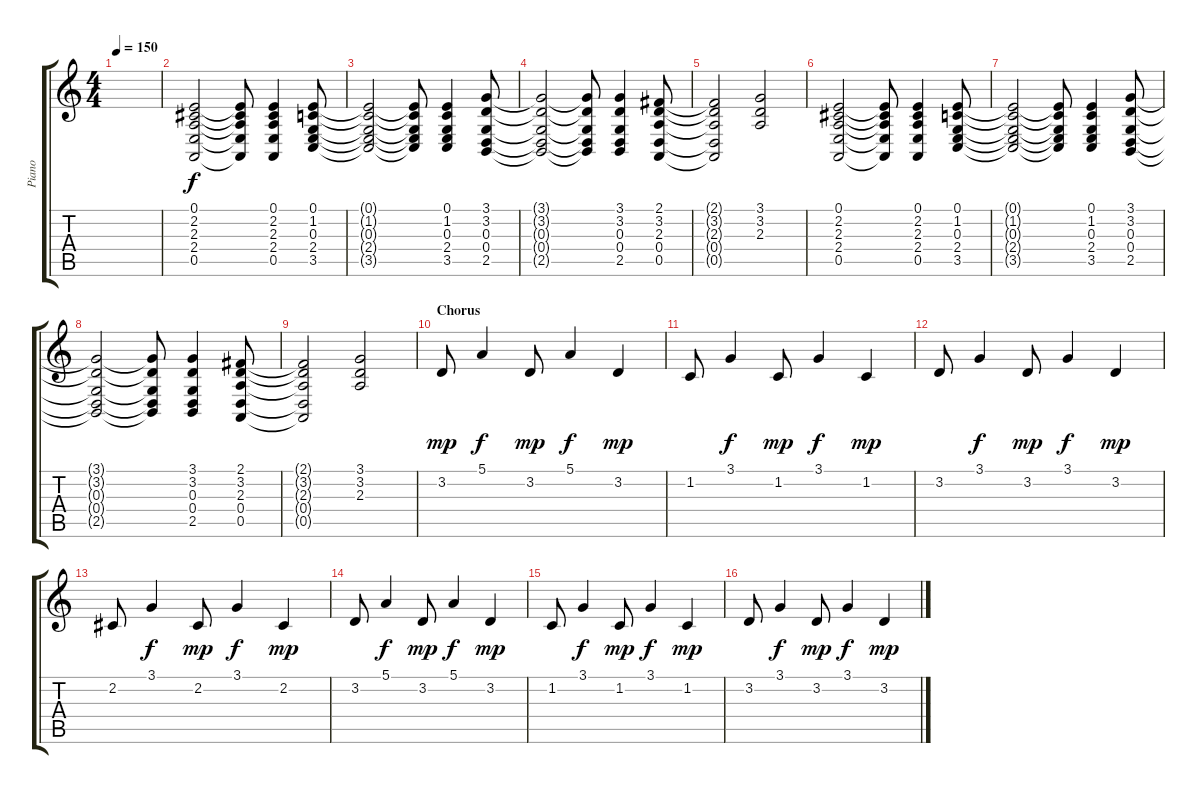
\track ("Piano" "Piano") {instrument acousticgrandpiano}
\staff {score tabs}
\tuning (E4 B3 G3 D3 A2 E2) {hide}
\ts (4 4)
\tempo 150
\clef g2
\ks c
|
(0.1 2.2 2.3 2.4 0.5).2 (0.1{t} 2.2{t} 2.3{t} 2.4{t} 0.5{t}).8 (0.1 2.2 2.3 2.4 0.5).4 (0.1 1.2 0.3 2.4 3.5).8 |
(0.1{t} 1.2{t} 0.3{t} 2.4{t} 3.5{t}).2 (0.1{t} 1.2{t} 0.3{t} 2.4{t} 3.5{t}).8 (0.1 1.2 0.3 2.4 3.5).4 (3.1 3.2 0.3 0.4 2.5).8 |
(3.1{t} 3.2{t} 0.3{t} 0.4{t} 2.5{t}).2 (3.1{t} 3.2{t} 0.3{t} 0.4{t} 2.5{t}).8 (3.1 3.2 0.3 0.4 2.5).4 (2.1 3.2 2.3 0.4 0.5).8 |
(2.1{t} 3.2{t} 2.3{t} 0.4{t} 0.5{t}).2 (3.1 3.2 2.3).2 |
(0.1 2.2 2.3 2.4 0.5).2 (0.1{t} 2.2{t} 2.3{t} 2.4{t} 0.5{t}).8 (0.1 2.2 2.3 2.4 0.5).4 (0.1 1.2 0.3 2.4 3.5).8 |
(0.1{t} 1.2{t} 0.3{t} 2.4{t} 3.5{t}).2 (0.1{t} 1.2{t} 0.3{t} 2.4{t} 3.5{t}).8 (0.1 1.2 0.3 2.4 3.5).4 (3.1 3.2 0.3 0.4 2.5).8 |
(3.1{t} 3.2{t} 0.3{t} 0.4{t} 2.5{t}).2 (3.1{t} 3.2{t} 0.3{t} 0.4{t} 2.5{t}).8 (3.1 3.2 0.3 0.4 2.5).4 (2.1 3.2 2.3 0.4 0.5).8 |
(2.1{t} 3.2{t} 2.3{t} 0.4{t} 0.5{t}).2 (3.1 3.2 2.3).2 |
\section ("" "Chorus")
3.2.8{dy mp} 5.1.4{dy f} 3.2.8{dy mp} 5.1.4{dy f} 3.2.4{dy mp} |
1.2.8 3.1.4{dy f} 1.2.8{dy mp} 3.1.4{dy f} 1.2.4{dy mp} |
3.2.8 3.1.4{dy f} 3.2.8{dy mp} 3.1.4{dy f} 3.2.4{dy mp} |
2.2.8 3.1.4{dy f} 2.2.8{dy mp} 3.1.4{dy f} 2.2.4{dy mp} |
3.2.8 5.1.4{dy f} 3.2.8{dy mp} 5.1.4{dy f} 3.2.4{dy mp} |
1.2.8 3.1.4{dy f} 1.2.8{dy mp} 3.1.4{dy f} 1.2.4{dy mp} |
3.2.8 3.1.4{dy f} 3.2.8{dy mp} 3.1.4{dy f} 3.2.4{dy mp}
